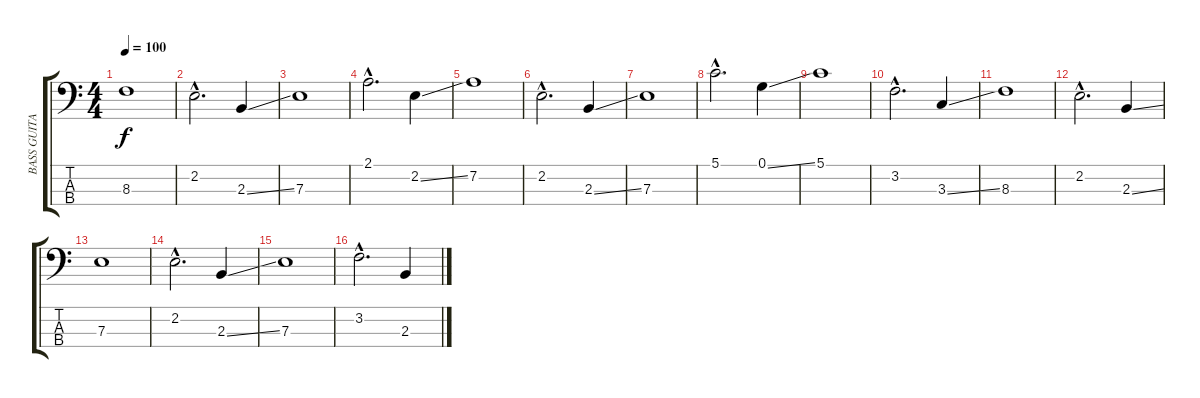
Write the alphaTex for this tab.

\track ("BASS GUITAR" "BASS GUITA") {instrument fretlessbass}
\staff {score tabs}
\tuning (G2 D2 A1 E1) {hide}
\ts (4 4)
\tempo 100
\clef f4
\ks c
8.3.1{dy f} |
2.2{hac}.2{d} 2.3{ss}.4 |
7.3.1 |
2.1{hac}.2{d} 2.2{ss}.4 |
7.2.1 |
2.2{hac}.2{d} 2.3{ss}.4 |
7.3.1 |
5.1{hac}.2{d} 0.1{ss}.4 |
5.1.1 |
3.2{hac}.2{d} 3.3{ss}.4 |
8.3.1 |
2.2{hac}.2{d} 2.3{ss}.4 |
7.3.1 |
2.2{hac}.2{d} 2.3{ss}.4 |
7.3.1 |
3.2{hac}.2{d} 2.3{ss}.4
